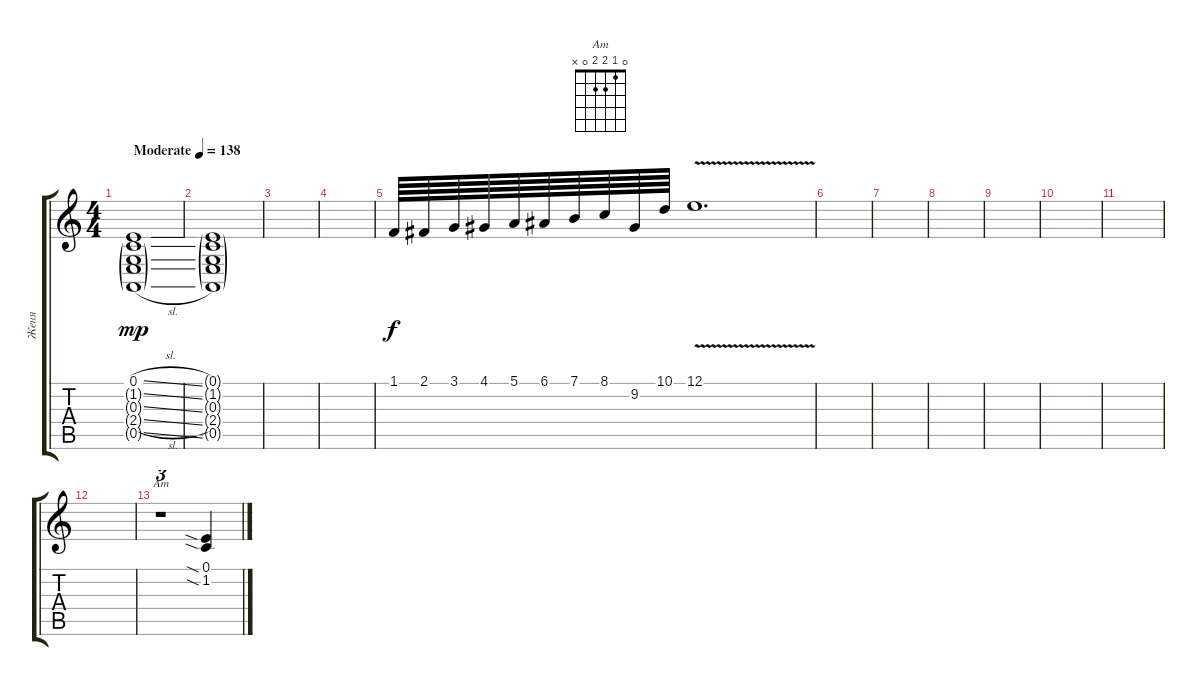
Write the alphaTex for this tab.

\track ("Женя" "Женя") {instrument drawbarorgan}
\staff {score tabs}
\tuning (E4 B3 G3 D3 A2 E2) {hide}
\chord ("Am" 0 1 2 2 0 x)
\ts (4 4)
\tempo (138 "Moderate")
\clef g2
\ks c
(0.1{sl} 1.2{sl g} 0.3{sl g} 2.4{sl g} 0.5{sl g}).1{dy mp instrument seashore} |
(0.1{g} 1.2{g} 0.3{g} 2.4{g} 0.5{g}).1 |
|
|
1.1.64{dy f} 2.1.64 3.1.64 4.1.64 5.1.64 6.1.64 7.1.64 8.1.64 9.2.64 10.1.64 12.1{v}.1{d} |
|
|
|
|
|
|
|
r.1{tu (3 2) ch "Am" volume 8} (0.1{sia} 1.2{sia}).4
